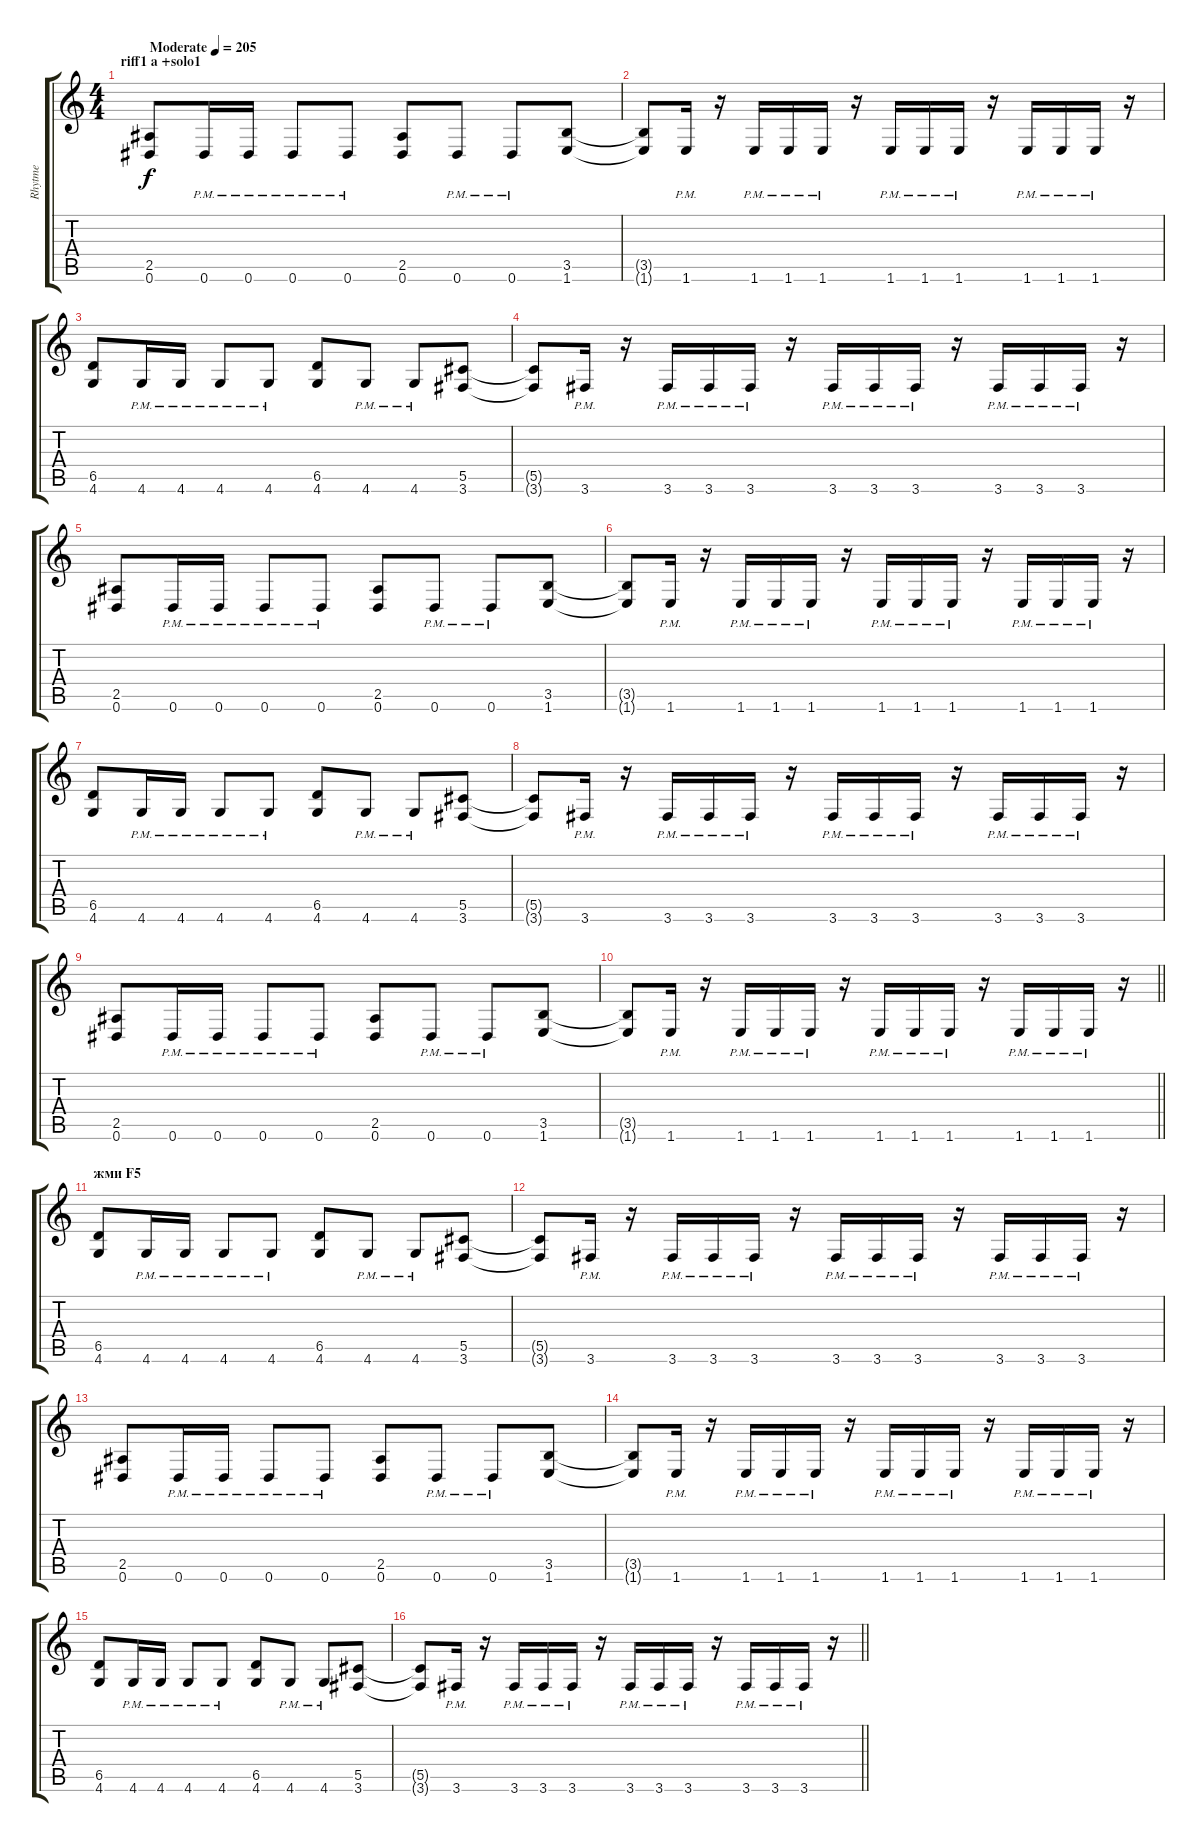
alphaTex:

\track ("Rhytme" "Rhytme") {instrument distortionguitar}
\staff {score tabs}
\tuning (Eb4 Bb3 Gb3 Db3 Ab2 Eb2) {hide}
\ts (4 4)
\section ("" "riff1 a +solo1")
\tempo (205 "Moderate")
\clef g2
\ks c
(2.5 0.6).8{dy f instrument distortionguitar} 0.6{pm}.16 0.6{pm}.16 0.6{pm}.8 0.6{pm}.8 (2.5 0.6).8 0.6{pm}.8 0.6{pm}.8 (3.5 1.6).8 |
(3.5{t} 1.6{t}).8 1.6{pm}.16 r.16 1.6{pm}.16 1.6{pm}.16 1.6{pm}.16 r.16 1.6{pm}.16 1.6{pm}.16 1.6{pm}.16 r.16 1.6{pm}.16 1.6{pm}.16 1.6{pm}.16 r.16 |
(6.5 4.6).8 4.6{pm}.16 4.6{pm}.16 4.6{pm}.8 4.6{pm}.8 (6.5 4.6).8 4.6{pm}.8 4.6{pm}.8 (5.5 3.6).8 |
(5.5{t} 3.6{t}).8 3.6{pm}.16 r.16 3.6{pm}.16 3.6{pm}.16 3.6{pm}.16 r.16 3.6{pm}.16 3.6{pm}.16 3.6{pm}.16 r.16 3.6{pm}.16 3.6{pm}.16 3.6{pm}.16 r.16 |
(2.5 0.6).8 0.6{pm}.16 0.6{pm}.16 0.6{pm}.8 0.6{pm}.8 (2.5 0.6).8 0.6{pm}.8 0.6{pm}.8 (3.5 1.6).8 |
(3.5{t} 1.6{t}).8 1.6{pm}.16 r.16 1.6{pm}.16 1.6{pm}.16 1.6{pm}.16 r.16 1.6{pm}.16 1.6{pm}.16 1.6{pm}.16 r.16 1.6{pm}.16 1.6{pm}.16 1.6{pm}.16 r.16 |
(6.5 4.6).8 4.6{pm}.16 4.6{pm}.16 4.6{pm}.8 4.6{pm}.8 (6.5 4.6).8 4.6{pm}.8 4.6{pm}.8 (5.5 3.6).8 |
(5.5{t} 3.6{t}).8 3.6{pm}.16 r.16 3.6{pm}.16 3.6{pm}.16 3.6{pm}.16 r.16 3.6{pm}.16 3.6{pm}.16 3.6{pm}.16 r.16 3.6{pm}.16 3.6{pm}.16 3.6{pm}.16 r.16 |
(2.5 0.6).8 0.6{pm}.16 0.6{pm}.16 0.6{pm}.8 0.6{pm}.8 (2.5 0.6).8 0.6{pm}.8 0.6{pm}.8 (3.5 1.6).8 |
\barLineRight lightlight
(3.5{t} 1.6{t}).8 1.6{pm}.16 r.16 1.6{pm}.16 1.6{pm}.16 1.6{pm}.16 r.16 1.6{pm}.16 1.6{pm}.16 1.6{pm}.16 r.16 1.6{pm}.16 1.6{pm}.16 1.6{pm}.16 r.16 |
\section ("" "жми F5")
(6.5 4.6).8 4.6{pm}.16 4.6{pm}.16 4.6{pm}.8 4.6{pm}.8 (6.5 4.6).8 4.6{pm}.8 4.6{pm}.8 (5.5 3.6).8 |
(5.5{t} 3.6{t}).8 3.6{pm}.16 r.16 3.6{pm}.16 3.6{pm}.16 3.6{pm}.16 r.16 3.6{pm}.16 3.6{pm}.16 3.6{pm}.16 r.16 3.6{pm}.16 3.6{pm}.16 3.6{pm}.16 r.16 |
(2.5 0.6).8 0.6{pm}.16 0.6{pm}.16 0.6{pm}.8 0.6{pm}.8 (2.5 0.6).8 0.6{pm}.8 0.6{pm}.8 (3.5 1.6).8 |
(3.5{t} 1.6{t}).8 1.6{pm}.16 r.16 1.6{pm}.16 1.6{pm}.16 1.6{pm}.16 r.16 1.6{pm}.16 1.6{pm}.16 1.6{pm}.16 r.16 1.6{pm}.16 1.6{pm}.16 1.6{pm}.16 r.16 |
(6.5 4.6).8 4.6{pm}.16 4.6{pm}.16 4.6{pm}.8 4.6{pm}.8 (6.5 4.6).8 4.6{pm}.8 4.6{pm}.8 (5.5 3.6).8 |
\barLineRight lightlight
(5.5{t} 3.6{t}).8 3.6{pm}.16 r.16 3.6{pm}.16 3.6{pm}.16 3.6{pm}.16 r.16 3.6{pm}.16 3.6{pm}.16 3.6{pm}.16 r.16 3.6{pm}.16 3.6{pm}.16 3.6{pm}.16 r.16
